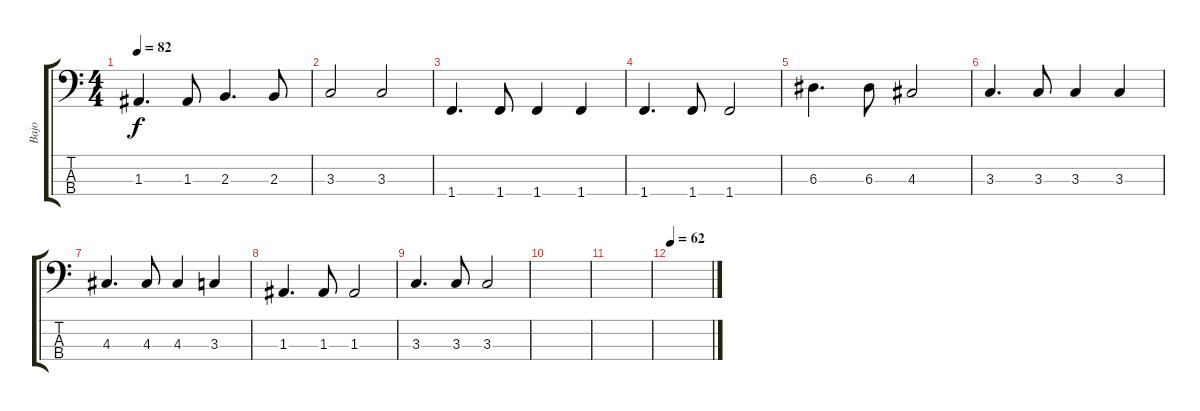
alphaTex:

\track ("Bajo" "Bajo") {instrument electricbassfinger}
\staff {score tabs}
\tuning (G2 D2 A1 E1) {hide}
\ts (4 4)
\tempo 82
\clef f4
\ks c
1.3.4{d dy f} 1.3.8 2.3.4{d} 2.3.8 |
3.3.2 3.3.2 |
1.4.4{d} 1.4.8 1.4.4 1.4.4 |
1.4.4{d} 1.4.8 1.4.2 |
6.3.4{d} 6.3.8 4.3.2 |
3.3.4{d} 3.3.8 3.3.4 3.3.4 |
4.3.4{d} 4.3.8 4.3.4 3.3.4 |
1.3.4{d} 1.3.8 1.3.2 |
3.3.4{d} 3.3.8 3.3.2 |
|
|
\tempo 62
